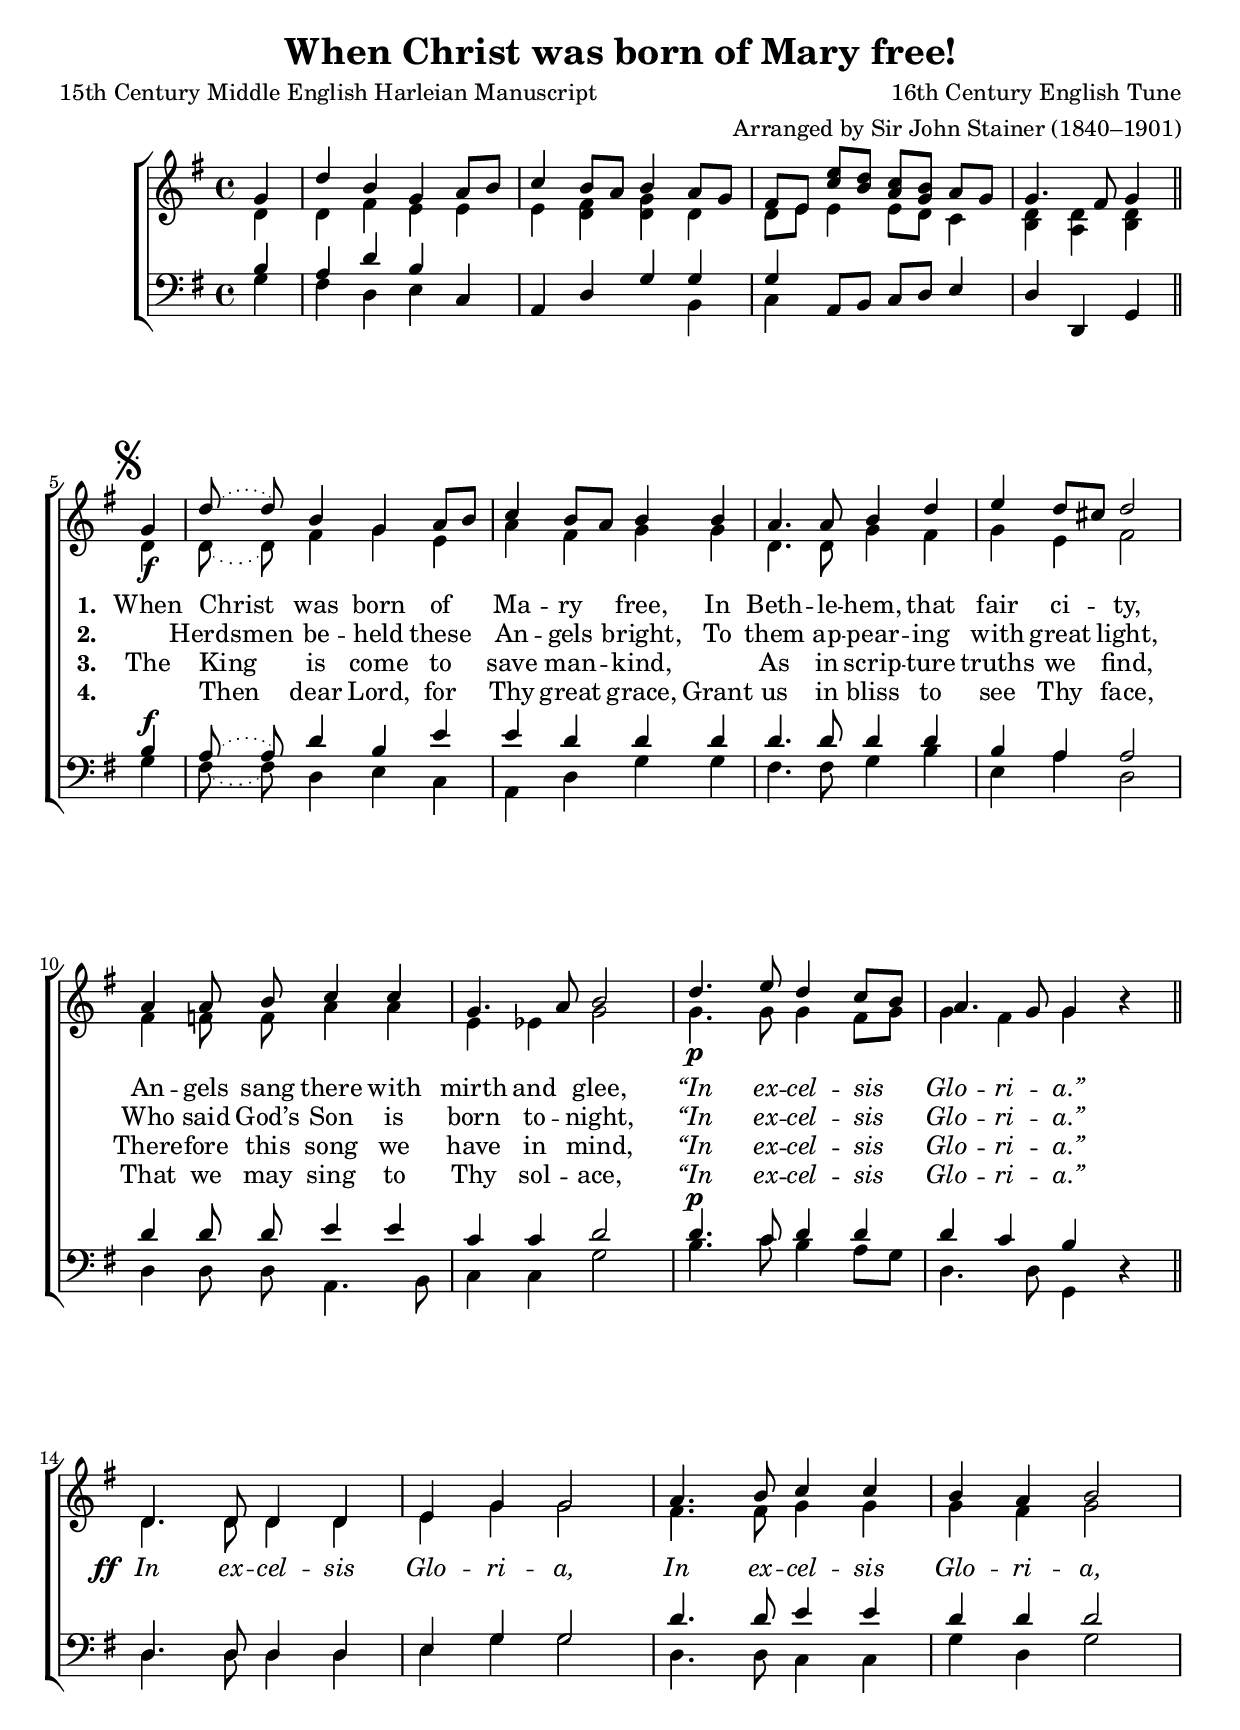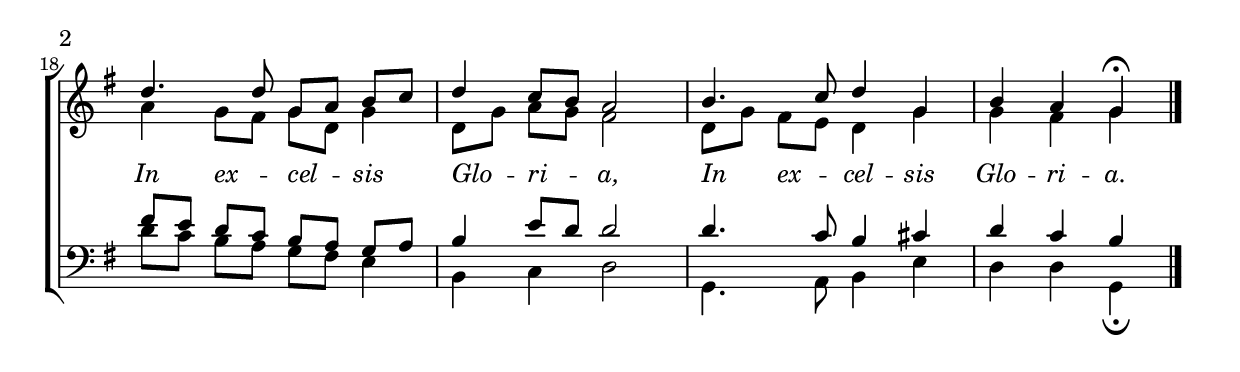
\version "2.14.2"
\include "util.ly"
\header {
  title = "When Christ was born of Mary free!"
  poet = "15th Century Middle English Harleian Manuscript"
  composer = "16th Century English Tune"
  arranger = "Arranged by Sir John Stainer (1840–1901)"
  %tagline = \markup { from \italic {Christmas Carols, New and Old}}
}

global = {
  \key g \major
  \time 4/4
  \autoBeamOff
  %\override DynamicLineSpanner #'staff-padding = #0.0
  %\override DynamicLineSpanner #'Y-extent = #'(1 . 1)
  %\override DynamicText #'X-offset = #-3.5
}

sopMusic = \relative c'' {
  \set Staff.midiInstrument = "piano"
  \partial 4 g4 |
  d' b g a8[ b] |
  c4 b8[ a] b4 a8[ g] |
  fis[ e] <e' c>[ <d b>] <c a>[ <b g>] a[ g] |
  \partial 4*3 g4. fis8 g4 | \break
  \set Staff.midiInstrument = "flute"
  
  \mark \markup {\musicglyph #"scripts.segno"} \partial 4 g4_\f |
  \slurDotted d'8\noBeam(d) \slurSolid b4 g a8[ b] |
  c4 b8[ a] b4 b |
  a4. a8 b4 d |
  
  e d8[ cis] d2 |
  a4 a8\noBeam b8 c4 c |
  g4. a8 b2 |
  d4._\p e8 d4 c8[ b] |
  
  a4. g8 g4 b4\rest | \bar "||" \break
  d,4. d8 d4 d |
  e g g2 |
  a4. b8 c4 c |
  
  b a b2 | \break
  d4. d8 g,8[ a] b[ c] |
  d4 c8[ b] a2 |
  b4. c8 d4 g, |
  \partial 4*3 b a g4\fermata \bar "|."
  
}
sopWords = \lyricmode {
  
}

altoMusic = \relative c' {
  \set Staff.midiInstrument = "piano"
  d4 |
  d fis e e |
  e <d fis> <d g> d |
  d8[ e] e4 e8[ d] c4 |
  <b d> <a d> <b d> |
  
  \set Staff.midiInstrument = "flute"
  d |
  \slurDotted d8\noBeam( d) \slurSolid fis4 g e |
  a fis g g |
  d4. d8 g4 fis |
  
  g e fis2 |
  fis4 f8\noBeam f a4 a |
  e ees g2 |
  g4. g8 g4 fis8[ g] |
  
  g4 fis g s | \bar "||"
  d4. d8 d4 d |
  e g g2 |
  fis4. fis8 g4 g |
  
  g fis g2 |
  a4 g8[ fis] g[ d] g4 |
  d8[ g] a[ g] fis2 |
  d8[ g] fis[ e] d4 g |
  
  g fis g \bar "|."
}
altoWords = {
  \dropLyricsVI
  \lyricmode {
    \repeat unfold 16 { \skip 1 }
    \set stanza = #"1. "
    When Christ was born of Ma -- ry free,
    In Beth -- le -- hem, that fair ci -- ty,
    An -- gels sang there with mirth and glee,
    \markup\italic “In \markup\italic ex -- \markup\italic cel -- \markup\italic sis \markup\italic Glo -- \markup\italic ri -- \markup\italic a.”
  }
  \set stanza = \markup\dynamic"ff "
  \lyricmode {
    \dropLyricsIV
    \markup\italic In \markup\italic ex -- \markup\italic cel -- \markup\italic sis \markup\italic Glo -- \markup\italic ri -- \markup\italic a,
    \markup\italic In \markup\italic ex -- \markup\italic cel -- \markup\italic sis \markup\italic Glo -- \markup\italic ri -- \markup\italic a,
    \markup\italic In \markup\italic ex -- \markup\italic cel -- \markup\italic sis \markup\italic Glo -- \markup\italic ri -- \markup\italic a,
    \markup\italic In \markup\italic ex -- \markup\italic cel -- \markup\italic sis \markup\italic Glo -- \markup\italic ri -- \markup\italic a.
  }
}
altoWordsII = \lyricmode {
  \dropLyricsVI
  \repeat unfold 16 { \skip 1 }
  \set stanza = #"2. "
  \set ignoreMelismata = ##t
  _ Herds -- men
  \unset ignoreMelismata
  be -- held these An -- gels bright,
  To them ap -- pear -- ing with great light,
  Who said God’s Son is born to -- night,
  \markup\italic “In \markup\italic ex -- \markup\italic cel -- \markup\italic sis \markup\italic Glo -- \markup\italic ri -- \markup\italic a.”
}
altoWordsIII = \lyricmode {
  \dropLyricsVI
  \repeat unfold 16 { \skip 1 }
  \set stanza = #"3. "
  The King is come to save man -- kind, ""
  As in scrip -- ture truths we find,
  There -- fore this song we have in mind,
  \markup\italic “In \markup\italic ex -- \markup\italic cel -- \markup\italic sis \markup\italic Glo -- \markup\italic ri -- \markup\italic a.”
}
altoWordsIV = \lyricmode {
  \dropLyricsVI
  \repeat unfold 16 { \skip 1 }
  \set stanza = #"4. "
  _ Then dear Lord, for Thy great grace,
  Grant us in bliss to see Thy face,
  That we may sing to Thy sol -- ace,
  \markup\italic “In \markup\italic ex -- \markup\italic cel -- \markup\italic sis \markup\italic Glo -- \markup\italic ri -- \markup\italic a.”
}

tenorMusic = \relative c' {
  \set Staff.midiInstrument = "piano"
  b4 |
  a d b c, |
  a d g g |
  g a,8[ b] c[ d] e4 |
  d d, g \bar "||"
  
  \set Staff.midiInstrument = "flute"
  b'^\f |
  \slurDotted a8\noBeam( a) \slurSolid d4 b e |
  e d d d |
  d4. d8 d4 d |
  
  b a a2 |
  d4 d8\noBeam d e4 e |
  c c d2
  d4.^\p c8 d4 d |
  
  d c b s \bar "||"
  d,4. d8 d4 d |
  e g g2 |
  d'4. d8 e4 e |
  d d d2 |
  fis8[ e] d[ c] b[ a] g[ a] |
  b4 e8[ d] d2 |
  d4. c8 b4 cis |
  
  d c b \bar "|."
}
tenorWords = \lyricmode {

}

bassMusic = \relative c' {
  \set Staff.midiInstrument = "piano"
  g4 |
  fis d e s |
  s4*3 b4 |
  c s4*3 |
  s4*3 \bar "||"
  
  \set Staff.midiInstrument = "flute"
  g'4 |
  \slurDotted fis8\noBeam( fis) \slurSolid d4 e c |
  a d g g |
  fis4. fis8 g4 b |
  
  e, a d,2 |
  d4 d8\noBeam d a4. b8 |
  c4 c g'2 |
  b4. c8 b4 a8[ g] |
  
  d4. d8 g,4 d'\rest |
  d4. d8 d4 d |
  e g g2 |
  d4. d8 c4 c |
  
  g' d g2 |
  d'8[ c] b[ a] g[ fis] e4 |
  b c d2 |
  g,4. a8 b4 e |
  
  d d g,\fermata \bar "|."
}
bassWords = \lyricmode {

}

\score {
  <<
   \new ChoirStaff <<
%    \new Lyrics = sopranos \with { \override VerticalAxisGroup #'nonstaff-relatedstaff-spacing = #'((basic-distance . 1)) }
    \new Staff = women <<
      \new Voice = "sopranos" { \voiceOne << \global \sopMusic >> }
      \new Voice = "altos" { \voiceTwo << \global \altoMusic >> }
    >>
    \new Lyrics \with { alignAboveContext = #"women" \override VerticalAxisGroup #'nonstaff-relatedstaff-spacing = #'((basic-distance . 1))} \lyricsto "sopranos" \sopWords
    \new Lyrics = "altosIV"  \with { alignBelowContext = #"women" } \lyricsto "altos" \altoWordsIV
    \new Lyrics = "altosIII"  \with { alignBelowContext = #"women" } \lyricsto "altos" \altoWordsIII
    \new Lyrics = "altosII"  \with { alignBelowContext = #"women" } \lyricsto "altos" \altoWordsII
    \new Lyrics = "altos"  \with { alignBelowContext = #"women" } \lyricsto "altos" \altoWords
   \new Staff = men <<
      \clef bass
      \new Voice = "tenors" { \voiceOne << \global \tenorMusic >> }
      \new Voice = "basses" { \voiceTwo << \global \bassMusic >> }
    >>
    \new Lyrics \with { alignAboveContext = #"men" \override VerticalAxisGroup #'nonstaff-relatedstaff-spacing = #'((basic-distance . 1)) } \lyricsto "tenors" \tenorWords
    \new Lyrics \with { alignBelowContext = #"men" \override VerticalAxisGroup #'nonstaff-relatedstaff-spacing = #'((basic-distance . 1)) } \lyricsto "basses" \bassWords
  >>
%    \new PianoStaff << \new Staff { \new Voice { \pianoRH } } \new Staff { \clef "bass" \pianoLH } >>
  >>
  \layout { }
  \midi {
    \tempo 4 = 105
    \set Staff.midiInstrument = "flute"
  
    \context {
      \Voice
      \remove "Dynamic_performer"
    }
  }
}
